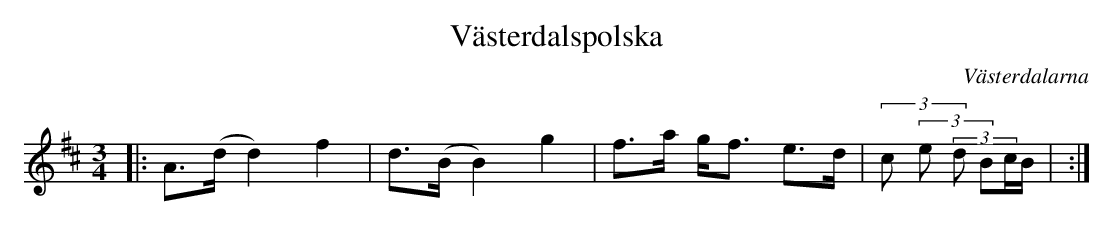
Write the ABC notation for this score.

X:1
T:Västerdalspolska
O:Västerdalarna
M:3/4
L:1/8
K:D
|: A>(d d2) f2 | d>(B B2) g2 | f>a g<f e>d | (3 c (3 e (3 d Bc/B/ | :|
